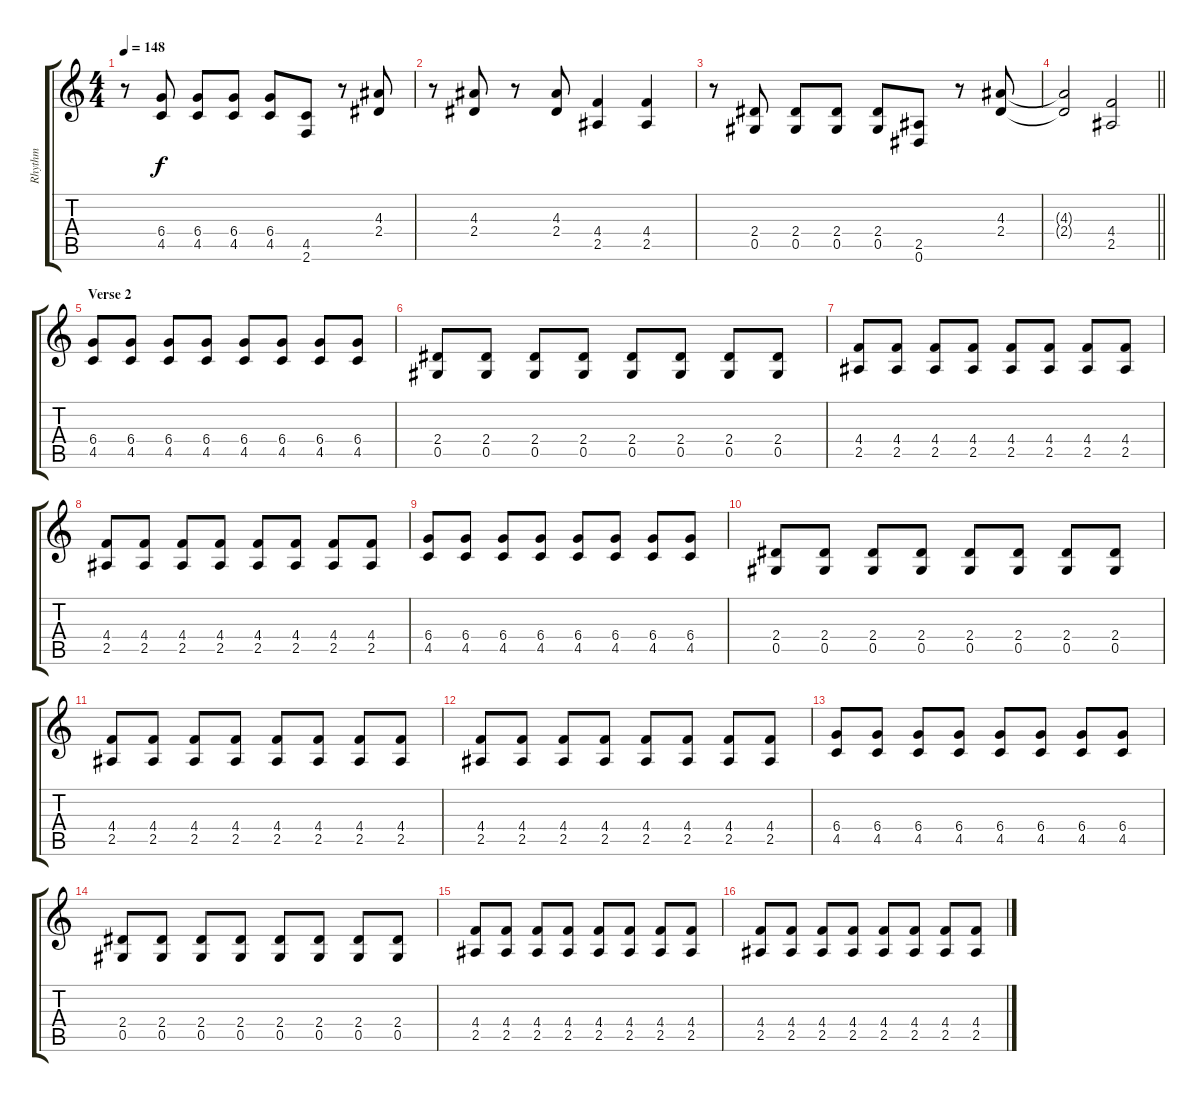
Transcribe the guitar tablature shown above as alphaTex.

\track ("Rhythm" "Rhythm") {instrument distortionguitar}
\staff {score tabs}
\tuning (Eb4 Bb3 Gb3 Db3 Ab2 Eb2) {hide}
\ts (4 4)
\tempo 148
\clef g2
\ks c
r.8{dy f} (6.4 4.5).8 (6.4 4.5).8 (6.4 4.5).8 (6.4 4.5).8 (4.5 2.6).8 r.8 (4.3 2.4).8 |
r.8 (4.3 2.4).8 r.8 (4.3 2.4).8 (4.4 2.5).4 (4.4 2.5).4 |
r.8 (2.4 0.5).8 (2.4 0.5).8 (2.4 0.5).8 (2.4 0.5).8 (2.5 0.6).8 r.8 (4.3 2.4).8 |
\barLineRight lightlight
(4.3{t} 2.4{t}).2 (4.4 2.5).2 |
\section ("" "Verse 2")
(6.4 4.5).8 (6.4 4.5).8 (6.4 4.5).8 (6.4 4.5).8 (6.4 4.5).8 (6.4 4.5).8 (6.4 4.5).8 (6.4 4.5).8 |
(2.4 0.5).8 (2.4 0.5).8 (2.4 0.5).8 (2.4 0.5).8 (2.4 0.5).8 (2.4 0.5).8 (2.4 0.5).8 (2.4 0.5).8 |
(4.4 2.5).8 (4.4 2.5).8 (4.4 2.5).8 (4.4 2.5).8 (4.4 2.5).8 (4.4 2.5).8 (4.4 2.5).8 (4.4 2.5).8 |
(4.4 2.5).8 (4.4 2.5).8 (4.4 2.5).8 (4.4 2.5).8 (4.4 2.5).8 (4.4 2.5).8 (4.4 2.5).8 (4.4 2.5).8 |
(6.4 4.5).8 (6.4 4.5).8 (6.4 4.5).8 (6.4 4.5).8 (6.4 4.5).8 (6.4 4.5).8 (6.4 4.5).8 (6.4 4.5).8 |
(2.4 0.5).8 (2.4 0.5).8 (2.4 0.5).8 (2.4 0.5).8 (2.4 0.5).8 (2.4 0.5).8 (2.4 0.5).8 (2.4 0.5).8 |
(4.4 2.5).8 (4.4 2.5).8 (4.4 2.5).8 (4.4 2.5).8 (4.4 2.5).8 (4.4 2.5).8 (4.4 2.5).8 (4.4 2.5).8 |
(4.4 2.5).8 (4.4 2.5).8 (4.4 2.5).8 (4.4 2.5).8 (4.4 2.5).8 (4.4 2.5).8 (4.4 2.5).8 (4.4 2.5).8 |
(6.4 4.5).8 (6.4 4.5).8 (6.4 4.5).8 (6.4 4.5).8 (6.4 4.5).8 (6.4 4.5).8 (6.4 4.5).8 (6.4 4.5).8 |
(2.4 0.5).8 (2.4 0.5).8 (2.4 0.5).8 (2.4 0.5).8 (2.4 0.5).8 (2.4 0.5).8 (2.4 0.5).8 (2.4 0.5).8 |
(4.4 2.5).8 (4.4 2.5).8 (4.4 2.5).8 (4.4 2.5).8 (4.4 2.5).8 (4.4 2.5).8 (4.4 2.5).8 (4.4 2.5).8 |
(4.4 2.5).8 (4.4 2.5).8 (4.4 2.5).8 (4.4 2.5).8 (4.4 2.5).8 (4.4 2.5).8 (4.4 2.5).8 (4.4 2.5).8
